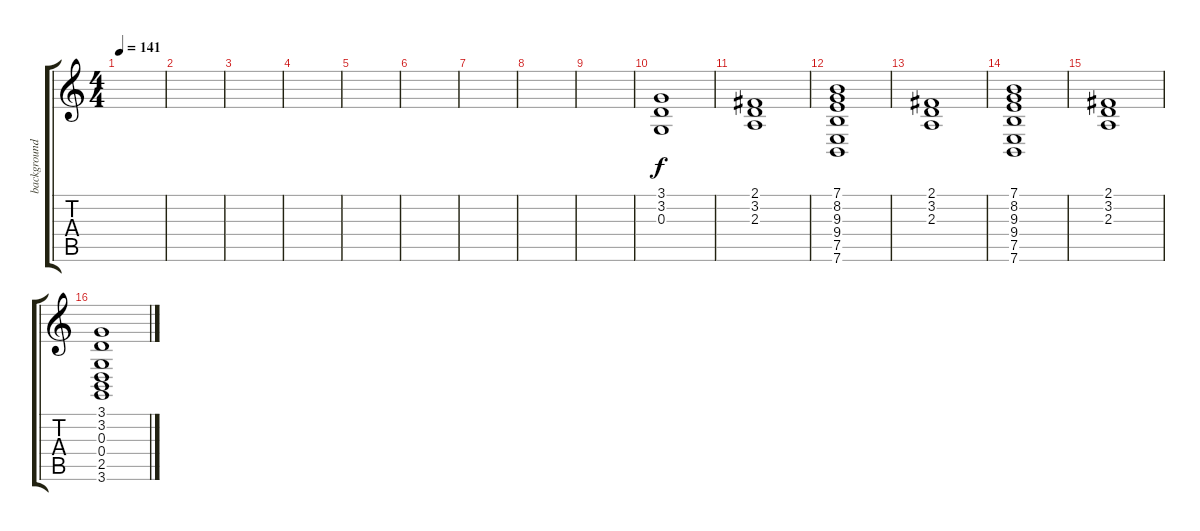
\track ("backgroundmusic" "background") {instrument panflute}
\staff {score tabs}
\tuning (E4 B3 G3 D3 A2 E2) {hide}
\ts (4 4)
\tempo 141
\clef g2
\ks c
|
|
|
|
|
|
|
|
|
(3.1 3.2 0.3).1 |
(2.1 3.2 2.3).1 |
(7.1 8.2 9.3 9.4 7.5 7.6).1{volume 8 instrument choiraahs} |
(2.1 3.2 2.3).1{volume 7 instrument choiraahs} |
(7.1 8.2 9.3 9.4 7.5 7.6).1 |
(2.1 3.2 2.3).1{volume 7 instrument choiraahs} |
(3.1 3.2 0.3 0.4 2.5 3.6).1{volume 7 instrument choiraahs}
